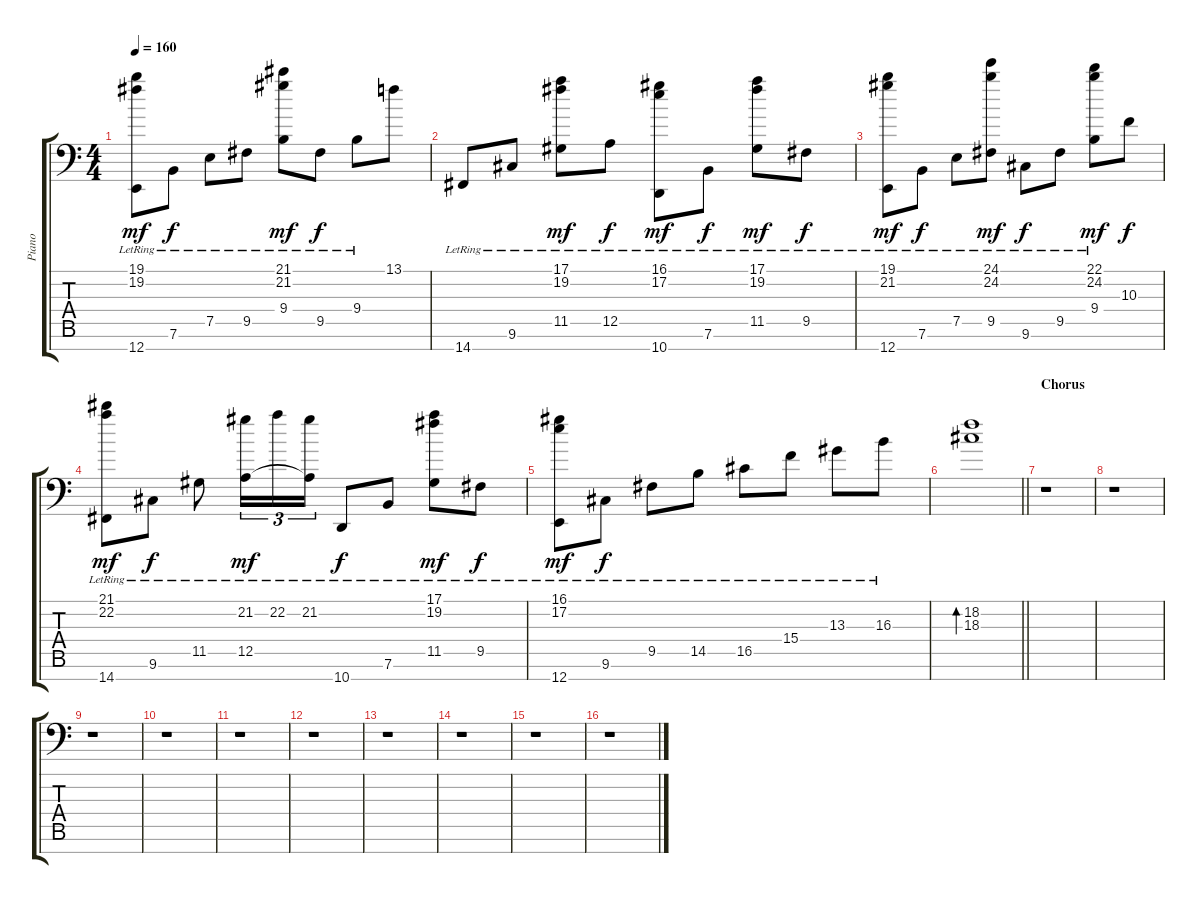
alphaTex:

\track ("Piano" "Piano") {instrument acousticgrandpiano}
\staff {score tabs}
\tuning (E4 B3 G3 D3 A2 E2 E1) {hide}
\ts (4 4)
\tempo 160
\clef f4
\ks c
(19.1{lr} 19.2{lr} 12.7{lr}).8{dy mf} 7.6{lr}.8{dy f} 7.5{lr}.8 9.5{lr}.8 (21.1{lr} 21.2{lr} 9.4{lr}).8{dy mf} 9.5{lr}.8{dy f} 9.4{lr}.8 13.1.8 |
14.7{lr}.8 9.6{lr}.8 (17.1{lr} 19.2{lr} 11.5{lr}).8{dy mf} 12.5{lr}.8{dy f} (16.1{lr} 17.2{lr} 10.7{lr}).8{dy mf} 7.6{lr}.8{dy f} (17.1{lr} 19.2{lr} 11.5{lr}).8{dy mf} 9.5{lr}.8{dy f} |
(19.1{lr} 21.2{lr} 12.7{lr}).8{dy mf} 7.6{lr}.8{dy f} 7.5{lr}.8 (24.1 24.2 9.5{lr}).8{dy mf} 9.6{lr}.8{dy f} 9.5{lr}.8 (22.1{lr} 24.2{lr} 9.4{lr}).8{dy mf} 10.3.8{dy f} |
(21.1{lr} 22.2{lr} 14.7{lr}).8{dy mf} 9.6{lr}.8{dy f} 11.5{lr}.8 (21.2{lr} 12.5{lr}).16{tu (3 2) dy mf} 22.2{lr}.16{tu (3 2)} (21.2{lr} 12.5{t}).16{tu (3 2)} 10.7{lr}.8{dy f} 7.6{lr}.8 (17.1 19.2 11.5{lr}).8{dy mf} 9.5{lr}.8{dy f} |
(16.1{lr} 17.2{lr} 12.7{lr}).8{dy mf} 9.6{lr}.8{dy f} 9.5{lr}.8 14.5{lr}.8 16.5{lr}.8 15.4{lr}.8 13.3{lr}.8 16.3{lr}.8 |
\barLineRight lightlight
(18.2 18.3).1{bd 480} |
\section ("" "Chorus")
r.1 |
r.1 |
r.1 |
r.1 |
r.1 |
r.1 |
r.1 |
r.1 |
r.1 |
r.1
